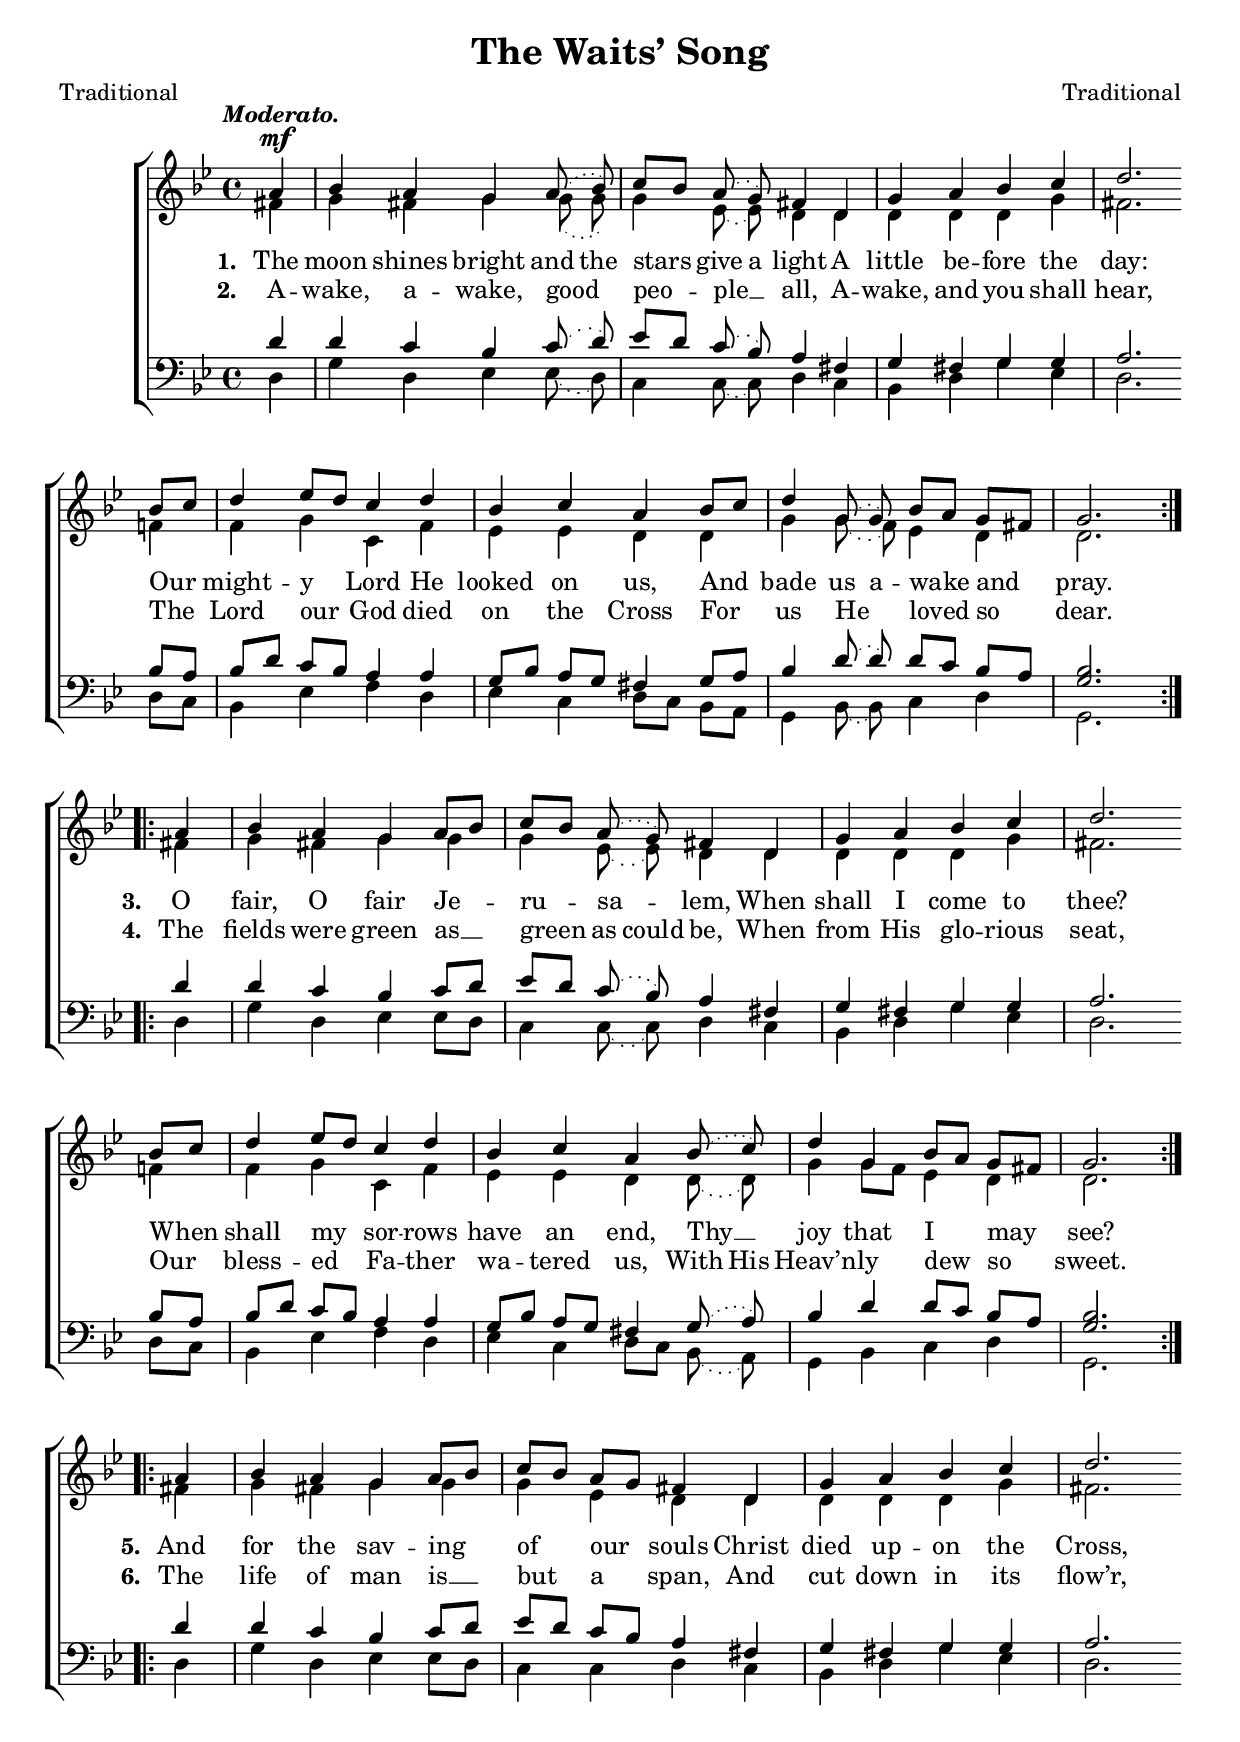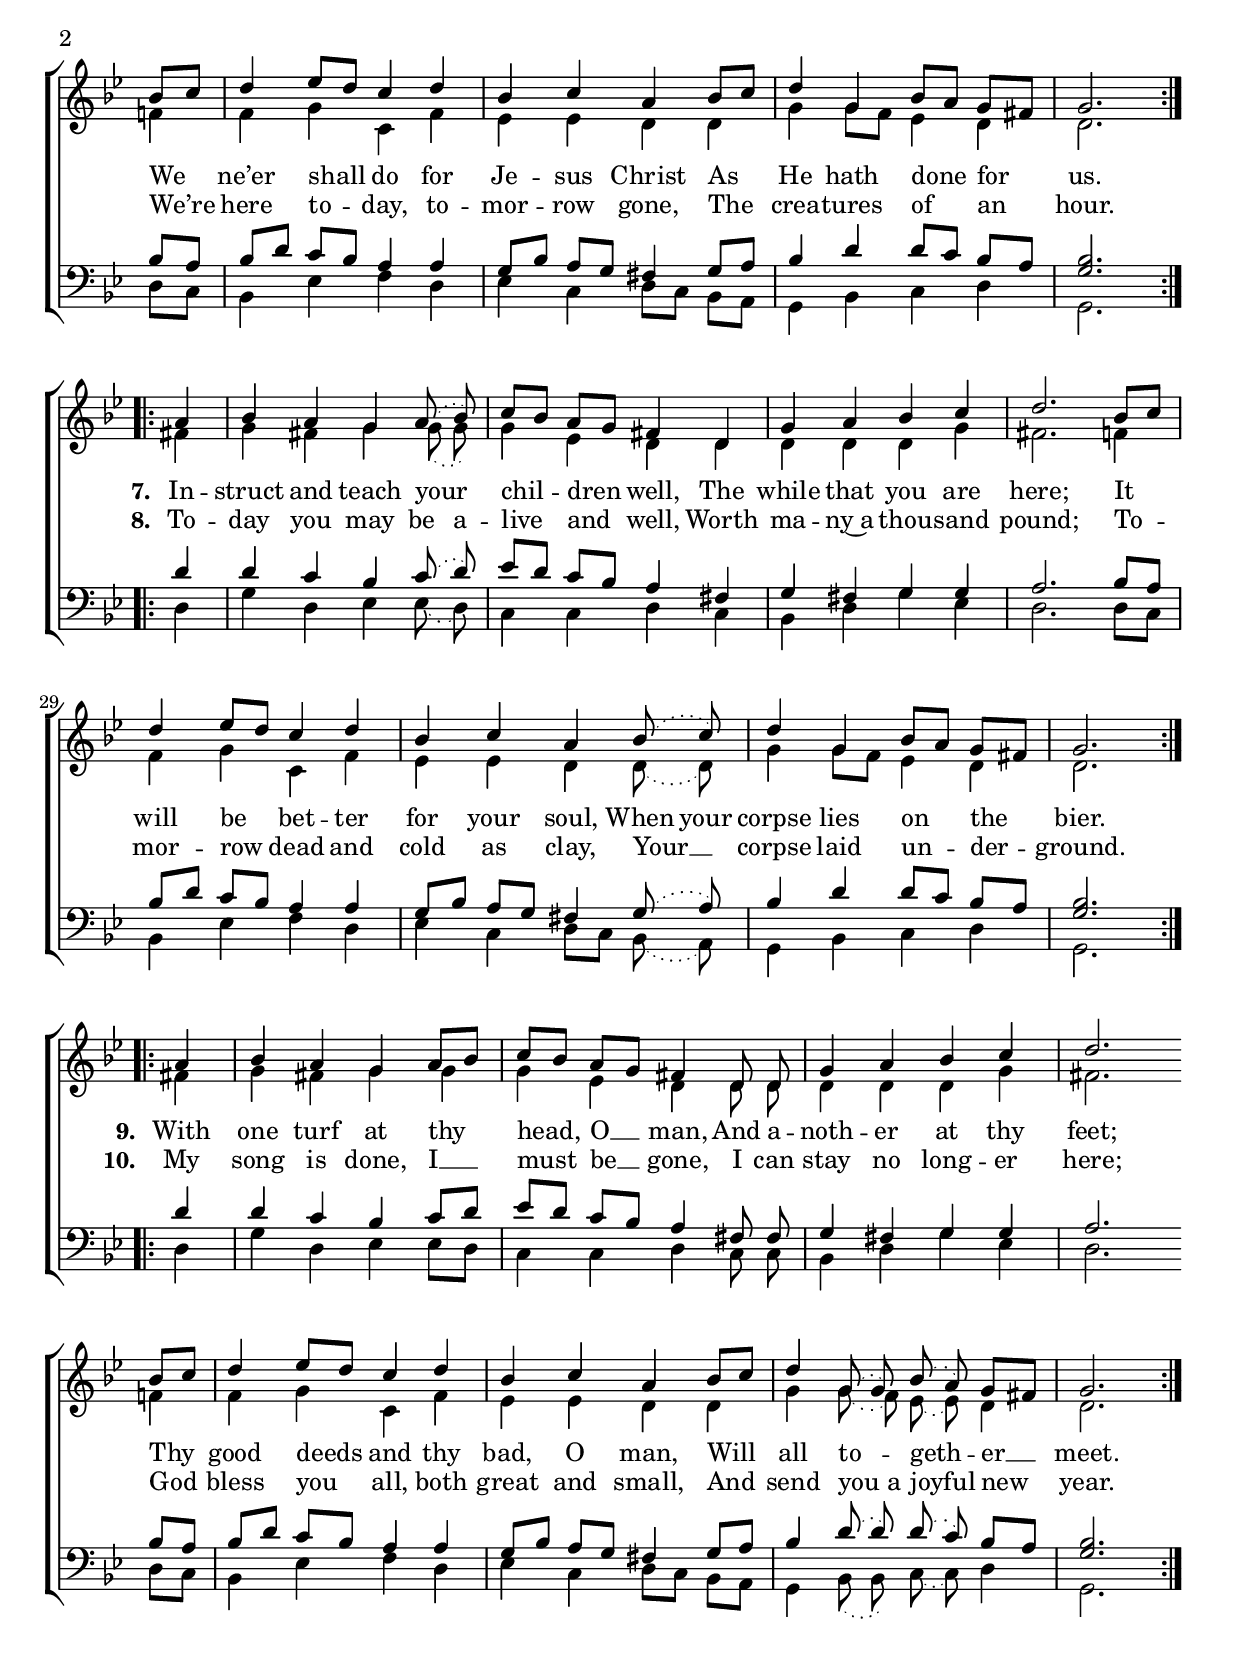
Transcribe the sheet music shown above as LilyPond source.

\version "2.14.2"
\include "util.ly"
\header {
  title = "The Waits’ Song"
  poet = "Traditional"
  composer = "Traditional"
  %tagline = \markup { from \italic {Christmas Carols, New and Old}}
}

global = {
  \key bes \major
  \time 4/4
  \autoBeamOff
  %\override DynamicLineSpanner #'staff-padding = #0.0
  %\override DynamicLineSpanner #'Y-extent = #'(-1 . 1)
  \slurDotted
}

sopMusic = \relative c'' {
  \repeat volta 2 {
    \partial 4 a4^\mf |
    bes4 a g a8( bes) |
    c[ bes] a( g) fis4 d |
    
    g a bes c |
    d2. \bar"" bes8[ c] |
    d4 ees8[ d] c4 d |
    
    bes4 c a bes8[ c] |
    d4 g,8( g) bes[ a] g[ fis] |
    g2. \break
  }
  
  %sop2
  \repeat volta 2 {
    a4 |
    bes4 a g a8[ bes] |
    c[ bes] a( g) fis4 d |
    
    g a bes c |
    d2. \bar"" bes8[ c] |
    d4 ees8[ d] c4 d |
    
    bes4 c a bes8( c) |
    d4 g,4 bes8[ a] g[ fis] |
    g2. \break
  }
  
  %sop3
  \repeat volta 2 {
    a4 |
    bes4 a g a8[ bes] |
    c[ bes] a[ g] fis4 d |
    
    g a bes c |
    d2. \bar""\break bes8[ c] |
    d4 ees8[ d] c4 d |
    
    bes4 c a bes8[ c] |
    d4 g,4 bes8[ a] g[ fis] |
    g2. \break
  }
  
  %sop4
  \repeat volta 2 {
    a4 |
    bes4 a g a8( bes) |
    c[ bes] a[ g] fis4 d |
    
    g a bes c |
    d2. \bar"" bes8[ c] |
    d4 ees8[ d] c4 d |
    
    bes4 c a bes8( c) |
    d4 g,4 bes8[ a] g[ fis] |
    g2. \break
  }
  
  %sop5
  \repeat volta 2 {
    a4 |
    bes4 a g a8[ bes] |
    c[ bes] a[ g] fis4 d8 d |
    
    g4 a bes c |
    d2. \bar""\break bes8[ c] |
    d4 ees8[ d] c4 d |
    
    bes4 c a bes8[ c] |
    d4 g,8( g) bes( a) g[ fis] |
    g2. \break
  }
}
sopWords = \lyricmode {
  
}

altoMusic = \relative c' {
  %alto1
  \repeat volta 2 {
    fis4 |
    g fis g g8( g) |
    g4 ees8( ees) d4 d |
    
    d d d g |
    fis2. f4 |
    f g c, f |
    
    ees ees d d |
    g g8( f) ees4 d |
    d2.
  }
  
  %alto2
  \repeat volta 2 {
    fis4 |
    g fis g g |
    g ees8( ees) d4 d |
    
    d d d g |
    fis2. f4 |
    f g c, f |
    
    ees ees d d8( d) |
    g4 g8[ f] ees4 d |
    d2.
  }
  
  %alto3
  \repeat volta 2 {
    fis4 |
    g fis g g |
    g ees4 d4 d |
    
    d d d g |
    fis2. f4 |
    f g c, f |
    
    ees ees d d |
    g4 g8[ f] ees4 d |
    d2.
  }
  
  %alto4
  \repeat volta 2 {
    fis4 |
    g fis g g8( g) |
    g4 ees4 d4 d |
    
    d d d g |
    fis2. f4 |
    f g c, f |
    
    ees ees d d8( d) |
    g4 g8[ f] ees4 d |
    d2.
  }
  
  %alto5
  \repeat volta 2 {
    fis4 |
    g fis g g |
    g ees4 d4 d8 d |
    
    d4 d d g |
    fis2. f4 |
    f g c, f |
    
    ees ees d d |
    g g8( f) ees8( ees) d4 |
    d2.
  }
  
}
altoWords = \lyricmode {
  \dropLyricsV
  \set stanza = #"1. "
  \set ignoreMelismata = ##t
  The moon shines bright and the stars _ give a light
  \unset ignoreMelismata
  A little be -- fore the day:
  Our might -- y Lord He looked on us,
  And bade \set ignoreMelismata = ##t
  us a --
  \unset ignoreMelismata
  wake and pray.
  
  \set stanza = #"3. "
  O fair, O fair Je -- ru -- sa -- lem,
  When shall I come to thee?
  When shall my sor -- rows have an end,
  Thy __ joy that I may see?

  \set stanza = #"5. "
  And for the sav -- ing of our souls
  Christ died up -- on the Cross,
  We ne’er shall do for Je -- sus Christ
  As He hath done for us.

  \set stanza = #"7. "
  In -- struct and teach your chil -- dren well,
  The while that you are here;
  It will be bet -- ter for your soul,
  \set ignoreMelismata = ##t
  When your \unset ignoreMelismata corpse lies on the bier.

  \set stanza = #"9. "
  With one turf at thy head, O __ man,
  And a -- noth -- er at thy feet;
  Thy good deeds and thy bad, O man,
  Will all to -- geth -- er __ meet.
}
altoWordsII = \lyricmode {
  \dropLyricsV
%\markup\italic
  \set stanza = #"2. "
  A -- wake, a -- wake, good peo -- ple __ all,
  A -- wake, and you shall hear,
  The Lord our God died on the Cross
  For us He loved so dear.
  
  \set stanza = #"4. "
  The fields were green as __ green
  \set ignoreMelismata = ##t
  as could be,
  \unset ignoreMelismata
  When from His glo -- rious seat,
  Our bless -- ed Fa -- ther wa -- tered us,
  \set ignoreMelismata = ##t
  With His
  \unset ignoreMelismata
  Heav’n -- ly dew so sweet.

  \set stanza = #"6. "
  The life of man is __ but a span,
  And cut down in its flow’r,
  We’re here to -- day, to -- mor -- row gone,
  The crea -- tures of an hour.

  \set stanza = #"8. "
  To -- day you may
  \set ignoreMelismata = ##t
  be a --
  \unset ignoreMelismata
  live and well,
  Worth ma -- ny~a thou -- sand pound;
  To -- mor -- row dead and cold as clay,
  Your __ corpse laid un -- der -- ground.

  \set stanza = #"10. "
  My song is done, I __ must be __ gone,
  I can stay no long -- er here;
  God bless you all, both great and small,
  And send you_a joyful new year.
}
altoWordsIII = \lyricmode {
}
altoWordsIV = \lyricmode {

}
altoWordsV = \lyricmode {
  
}
altoWordsVI = \lyricmode {
}
altoWordsVII = \lyricmode {
}
altoWordsVIII = \lyricmode {
}
altoWordsIX = \lyricmode {
}
altoWordsX = \lyricmode {
}
tenorMusic = \relative c' {
  \tempo \markup\italic "Moderato."
  %tenor1
  \repeat volta 2 {
    d4 |
    d c bes c8( d) |
    ees[ d] c( bes) a4 fis |
    
    g fis g g |
    a2. bes8[ a] |
    bes[ d] c[ bes] a4 a |
    
    g8[ bes] a[ g] fis4 g8[ a] |
    bes4 d8( d) d[ c] bes[ a] |
    <bes g>2.
  }

  %tenor2
  \repeat volta 2 {
    d4 |
    d c bes c8[ d] |
    ees[ d] c( bes) a4 fis |
    
    g fis g g |
    a2. bes8[ a] |
    bes[ d] c[ bes] a4 a |
    
    g8[ bes] a[ g] fis4 g8( a) |
    bes4 d d8[ c] bes[ a] |
    <bes g>2.
  }

  %tenor3
  \repeat volta 2 {
    d4 |
    d c bes c8[ d] |
    ees[ d] c[ bes] a4 fis |
    
    g fis g g |
    a2. bes8[ a] |
    bes[ d] c[ bes] a4 a |
    
    g8[ bes] a[ g] fis4 g8[ a] |
    bes4 d d8[ c] bes[ a] |
    <bes g>2.
  }

  %tenor4
  \repeat volta 2 {
    d4 |
    d c bes c8( d) |
    ees[ d] c[ bes] a4 fis |
    
    g fis g g |
    a2. bes8[ a] |
    bes[ d] c[ bes] a4 a |
    
    g8[ bes] a[ g] fis4 g8( a) |
    bes4 d d8[ c] bes[ a] |
    <bes g>2.
  }

  %tenor5
  \repeat volta 2 {
    d4 |
    d c bes c8[ d] |
    ees[ d] c[ bes] a4 fis8 fis |
    
    g4 fis g g |
    a2. bes8[ a] |
    bes[ d] c[ bes] a4 a |
    
    g8[ bes] a[ g] fis4 g8[ a] |
    bes4 d8( d) d( c) bes[ a] |
    <bes g>2.
  }

}
tenorWords = \lyricmode {

}

bassMusic = \relative c, {
  %bass1
  \repeat volta 2 {
    d'4 |
    g d ees ees8( d) |
    c4 c8( c) d4 c |
    
    bes4 d g ees |
    d2. d8[ c] |
    bes4 ees f d |
    
    ees c d8[ c] bes[ a] |
    g4 bes8( bes) c4 d |
    g,2.
  }

  %bass2
  \repeat volta 2 {
    d'4 |
    g d ees ees8[ d] |
    c4 c8( c) d4 c |
    
    bes4 d g ees |
    d2. d8[ c] |
    bes4 ees f d |
    
    ees c d8[ c] bes( a) |
    g4 bes c d |
    g,2.
  }

  %bass3
  \repeat volta 2 {
    d'4 |
    g d ees ees8[ d] |
    c4 c4 d4 c |
    
    bes4 d g ees |
    d2. d8[ c] |
    bes4 ees f d |
    
    ees c d8[ c] bes[ a] |
    g4 bes c d |
    g,2.
  }

  %bass4
  \repeat volta 2 {
    d'4 |
    g d ees ees8( d) |
    c4 c4 d4 c |
    
    bes4 d g ees |
    d2. d8[ c] |
    bes4 ees f d |
    
    ees c d8[ c] bes( a) |
    g4 bes c d |
    g,2.
  }

  %bass5
  \repeat volta 2 {
    d'4 |
    g d ees ees8[ d] |
    c4 c4 d4 c8 c |
    
    bes4 d g ees |
    d2. d8[ c] |
    bes4 ees f d |
    
    ees c d8[ c] bes[ a] |
    g4 bes8( bes) c( c) d4 |
    g,2.
  }

}
bassWords = \lyricmode {

}

pianoRH = \relative c' {
  
}
pianoLH = \relative c' {
  
}

\score {
  <<
   \new ChoirStaff <<
%    \new Lyrics = sopranos \with { \override VerticalAxisGroup #'nonstaff-relatedstaff-spacing = #'((basic-distance . 1)) }
    \new Staff = women <<
      \new Voice = "sopranos" { \voiceOne << \global \sopMusic >> }
      \new Voice = "altos" { \voiceTwo << \global \altoMusic >> }
    >>
    \new Lyrics \with { alignAboveContext = #"women" \override VerticalAxisGroup #'nonstaff-relatedstaff-spacing = #'((basic-distance . 1))} \lyricsto "sopranos" \sopWords
    \new Lyrics = "altosX"  \with { alignBelowContext = #"women" \override VerticalAxisGroup #'nonstaff-relatedstaff-spacing = #'((basic-distance . 1))} \lyricsto "sopranos" \altoWordsX
    \new Lyrics = "altosIX"  \with { alignBelowContext = #"women" \override VerticalAxisGroup #'nonstaff-relatedstaff-spacing = #'((basic-distance . 1))} \lyricsto "sopranos" \altoWordsIX
    \new Lyrics = "altosVIII"  \with { alignBelowContext = #"women" \override VerticalAxisGroup #'nonstaff-relatedstaff-spacing = #'((basic-distance . 1))} \lyricsto "sopranos" \altoWordsVIII
    \new Lyrics = "altosVII"  \with { alignBelowContext = #"women" \override VerticalAxisGroup #'nonstaff-relatedstaff-spacing = #'((basic-distance . 1))} \lyricsto "sopranos" \altoWordsVII
    \new Lyrics = "altosVI"  \with { alignBelowContext = #"women" \override VerticalAxisGroup #'nonstaff-relatedstaff-spacing = #'((basic-distance . 1))} \lyricsto "sopranos" \altoWordsVI
    \new Lyrics = "altosV"  \with { alignBelowContext = #"women" \override VerticalAxisGroup #'nonstaff-relatedstaff-spacing = #'((basic-distance . 1))} \lyricsto "sopranos" \altoWordsV
    \new Lyrics = "altosIV"  \with { alignBelowContext = #"women" \override VerticalAxisGroup #'nonstaff-relatedstaff-spacing = #'((basic-distance . 1))} \lyricsto "sopranos" \altoWordsIV
    \new Lyrics = "altosIII"  \with { alignBelowContext = #"women" \override VerticalAxisGroup #'nonstaff-relatedstaff-spacing = #'((basic-distance . 1))} \lyricsto "sopranos" \altoWordsIII
    \new Lyrics = "altosII"  \with { alignBelowContext = #"women" \override VerticalAxisGroup #'nonstaff-relatedstaff-spacing = #'((basic-distance . 1))} \lyricsto "sopranos" \altoWordsII
    \new Lyrics = "altos"  \with { alignBelowContext = #"women" } \lyricsto "sopranos" \altoWords
   \new Staff = men <<
      \clef bass
      \new Voice = "tenors" { \voiceOne << \global \tenorMusic >> }
      \new Voice = "basses" { \voiceTwo << \global \bassMusic >> }
    >>
    \new Lyrics \with { alignAboveContext = #"men" \override VerticalAxisGroup #'nonstaff-relatedstaff-spacing = #'((basic-distance . 1)) } \lyricsto "tenors" \tenorWords
    \new Lyrics \with { alignBelowContext = #"men" \override VerticalAxisGroup #'nonstaff-relatedstaff-spacing = #'((basic-distance . 1)) } \lyricsto "basses" \bassWords
  >>
%    \new PianoStaff << \new Staff { \new Voice { \pianoRH } } \new Staff { \clef "bass" \pianoLH } >>
  >>
  \layout { }
  \midi {
    \tempo 4 = 95
    \set Staff.midiInstrument = "flute"
  
    \context {
      \Voice
      \remove "Dynamic_performer"
    }
  }
}
